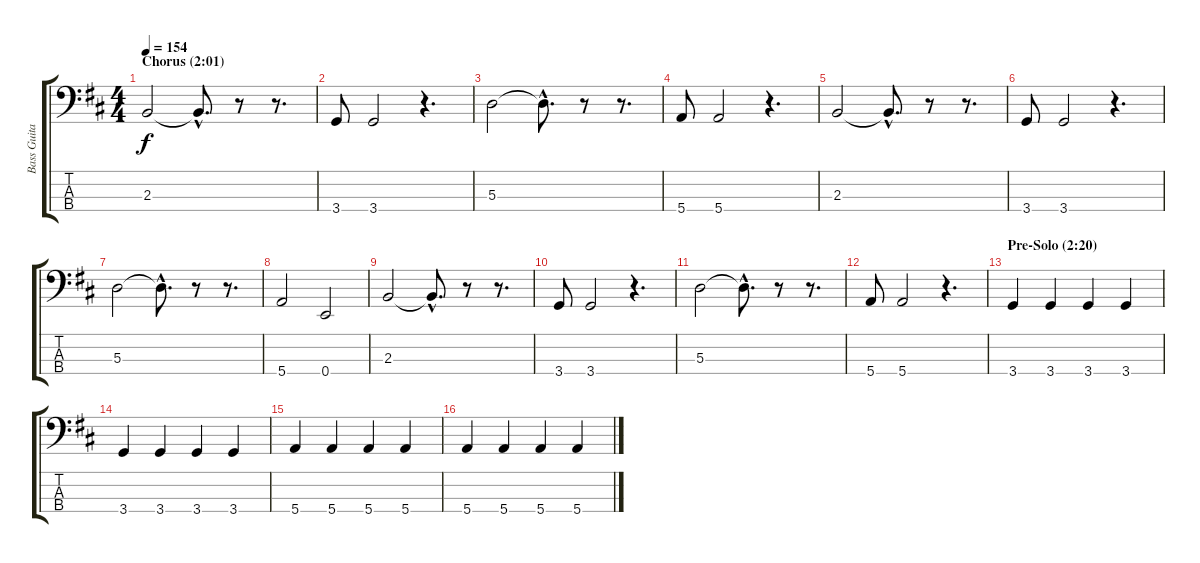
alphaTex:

\track ("Bass Guitar" "Bass Guita") {instrument electricbasspick}
\staff {score tabs}
\tuning (G2 D2 A1 E1) {hide}
\ts (4 4)
\section ("" "Chorus (2:01)")
\tempo 154
\clef f4
\ks d
2.3.2{dy f} 2.3{hac t}.8{d} r.8 r.8{d} |
3.4.8 3.4.2 r.4{d} |
5.3.2 5.3{hac t}.8{d} r.8 r.8{d} |
5.4.8 5.4.2 r.4{d} |
2.3.2 2.3{hac t}.8{d} r.8 r.8{d} |
3.4.8 3.4.2 r.4{d} |
5.3.2 5.3{hac t}.8{d} r.8 r.8{d} |
5.4.2 0.4.2 |
2.3.2 2.3{hac t}.8{d} r.8 r.8{d} |
3.4.8 3.4.2 r.4{d} |
5.3.2 5.3{hac t}.8{d} r.8 r.8{d} |
5.4.8 5.4.2 r.4{d} |
\section ("" "Pre-Solo (2:20)")
3.4.4 3.4.4 3.4.4 3.4.4 |
3.4.4 3.4.4 3.4.4 3.4.4 |
5.4.4 5.4.4 5.4.4 5.4.4 |
5.4.4 5.4.4 5.4.4 5.4.4
